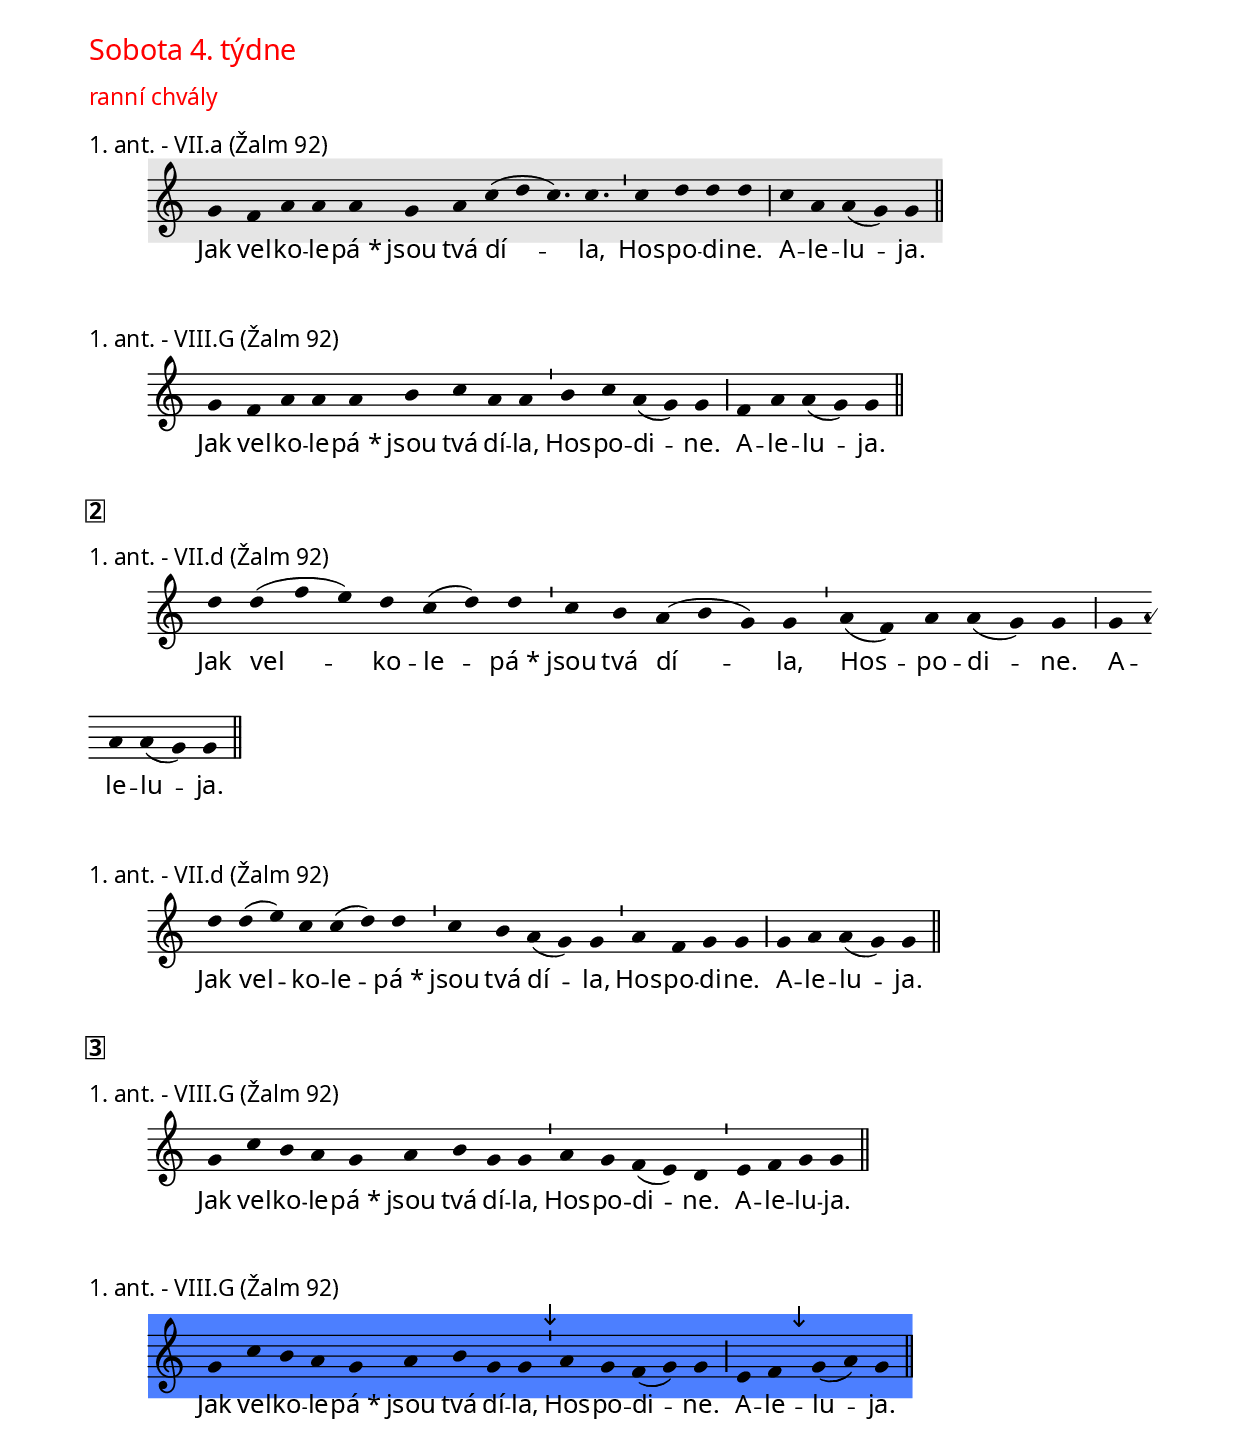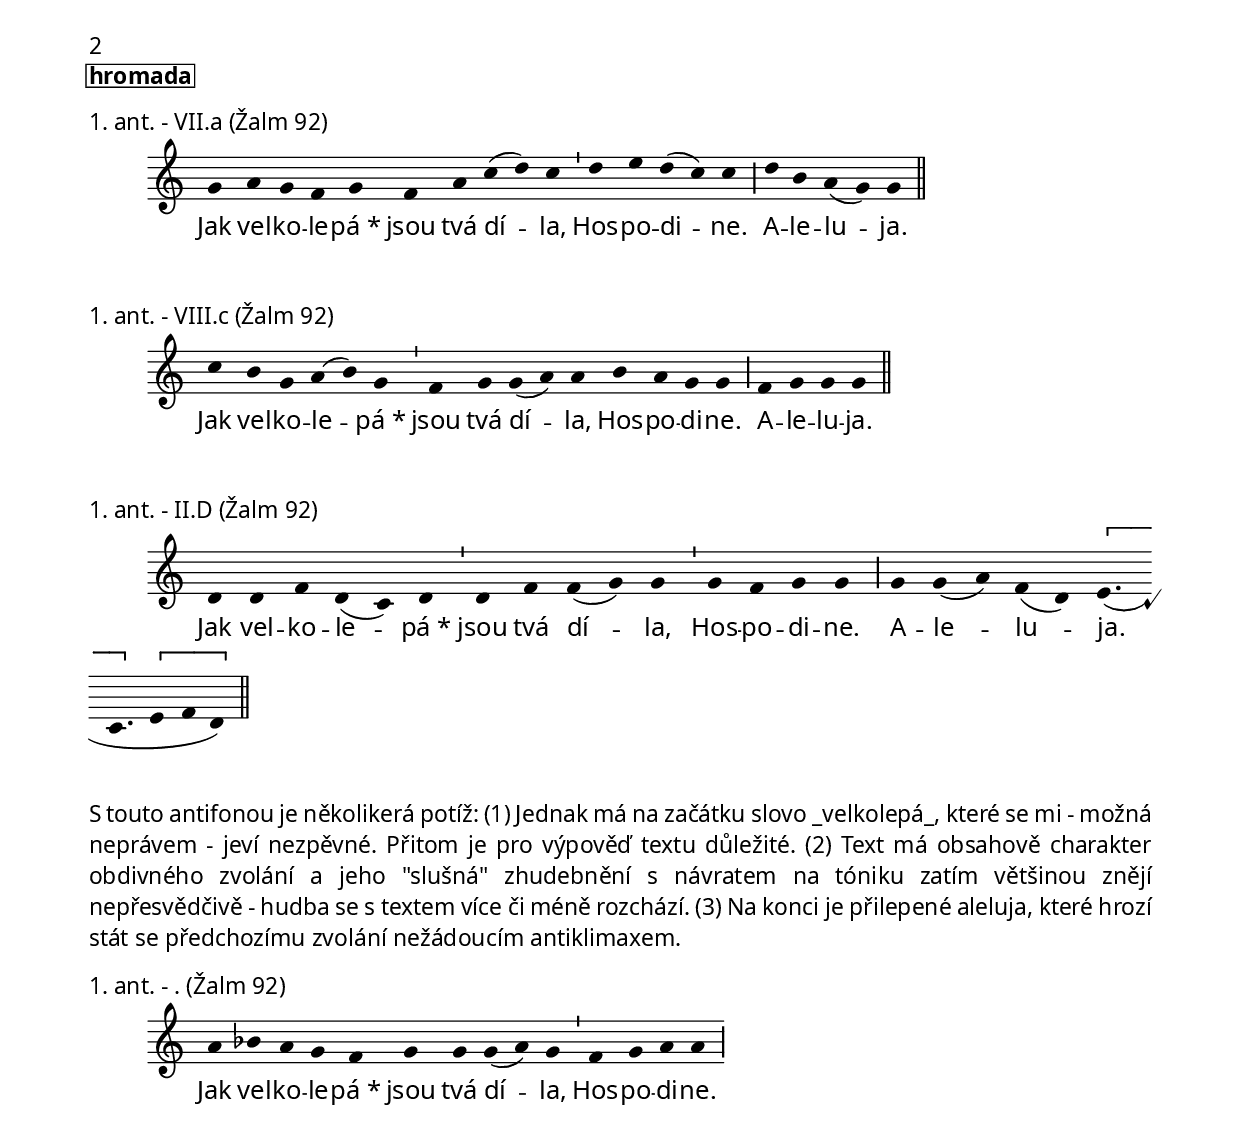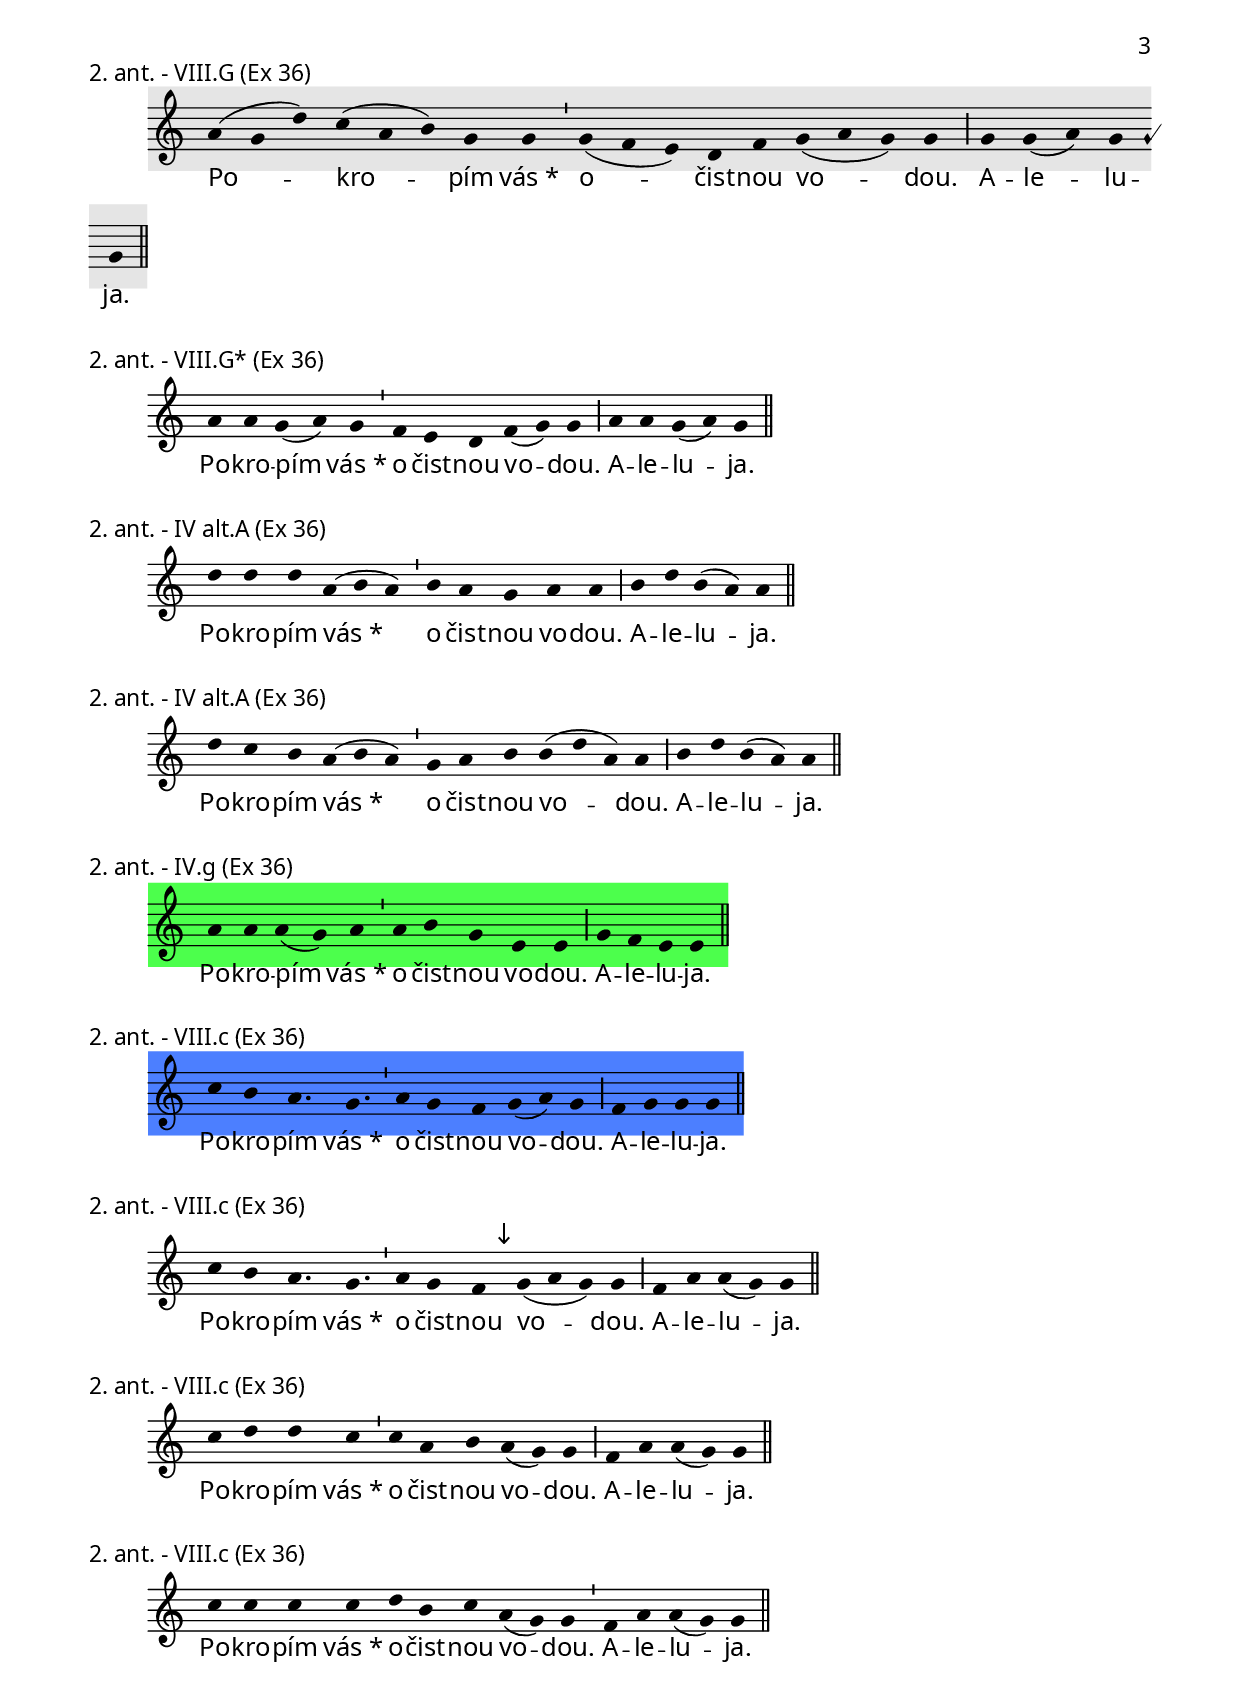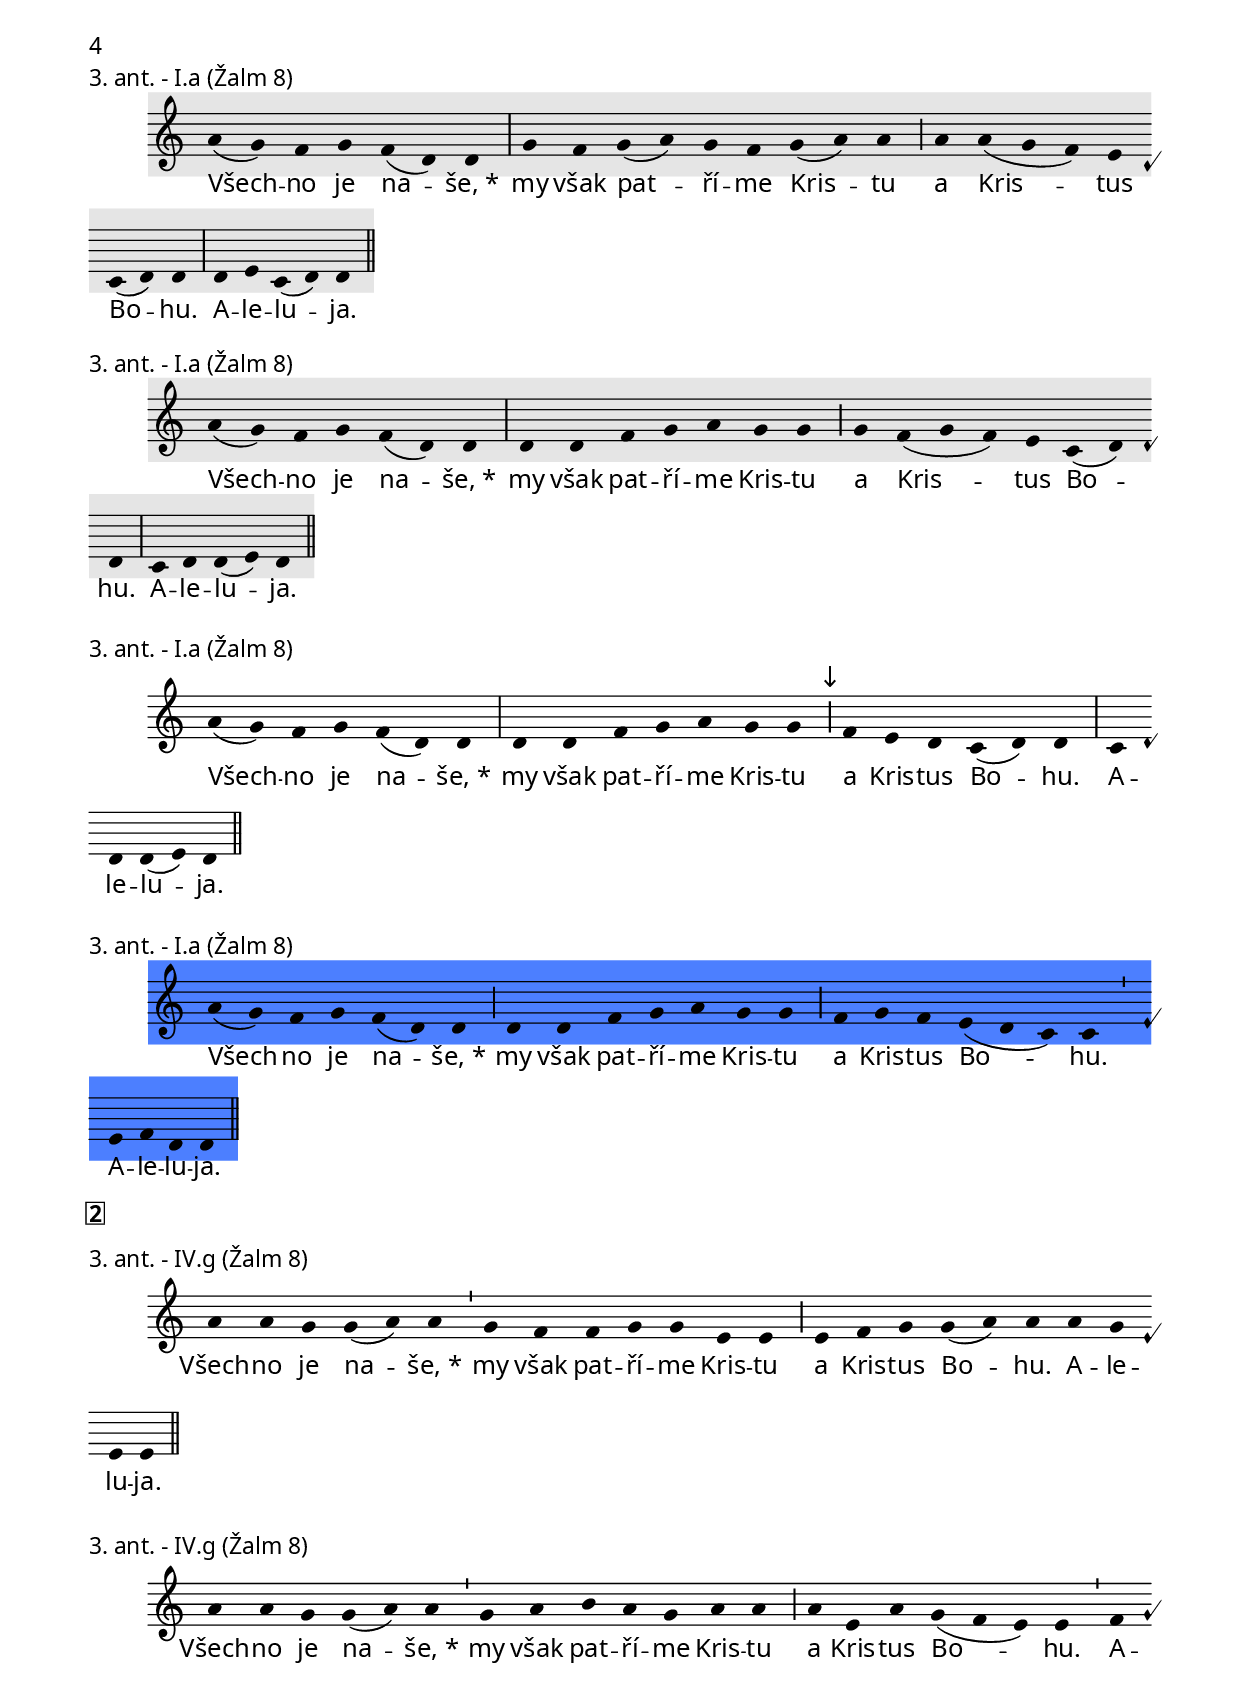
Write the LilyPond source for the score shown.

\include "../spolecne.ly"

\markup {\nadpisDen {Sobota 4. týdne}}

\markup {\nadpisHodinka {"ranní chvály"}}

\score {
  \relative c'' {
    \zvyraznovacSedy
    \choralniRezim
    g4 f a a a g a c( d c4.) c \barMin
    c4 d d d \barMaior
    c a a( g) g \barFinalis
  }
  \addlyrics {
    Jak vel -- ko -- le -- pá_* jsou tvá dí -- la,
    Hos -- po -- di -- ne.
    A -- le -- lu -- ja.
  }
  \header {
    quid = "1. ant."
    modus = "VII"
    differentia = "a"
    psalmus = "Žalm 92"
    id = "rch-a1"
    placet = "R"
    piece = \markup {\sestavTitulek}
  }
}

\score {
  \relative c'' {
    \choralniRezim
    g4 f a a a b c a a \barMin
    b c a( g) g \barMaior
    f a a( g) g \barFinalis
  }
  \addlyrics {
    Jak vel -- ko -- le -- pá_* jsou tvá dí -- la,
    Hos -- po -- di -- ne.
    A -- le -- lu -- ja.
  }
  \header {
    quid = "1. ant."
    modus = "VIII"
    differentia = "G"
    psalmus = "Žalm 92"
    id = "rch-a1"
    piece = \markup {\sestavTitulek}
  }
}

\markup\nadpisSkupiny 2

\score {
  \relative c'' {
    \choralniRezim
    d4 d( f e) d c( d) d \barMin c b a( b g) g \barMin
    a( f) a a( g) g \barMaior
    g a a( g) g \barFinalis
  }
  \addlyrics {
    Jak vel -- ko -- le -- pá_* jsou tvá dí -- la,
    Hos -- po -- di -- ne.
    A -- le -- lu -- ja.
  }
  \header {
    quid = "1. ant."
    modus = "VII"
    differentia = "d"
    psalmus = "Žalm 92"
    id = "rch-a1"
    piece = \markup {\sestavTitulek}
  }
}

\score {
  \relative c'' {
    \choralniRezim
    d4 d( e) c c( d) d \barMin c b a( g) g \barMin
    a f g g \barMaior
    g a a( g) g \barFinalis
  }
  \addlyrics {
    Jak vel -- ko -- le -- pá_* jsou tvá dí -- la,
    Hos -- po -- di -- ne.
    A -- le -- lu -- ja.
  }
  \header {
    quid = "1. ant."
    modus = "VII"
    differentia = "d"
    psalmus = "Žalm 92"
    id = "rch-a1"
    piece = \markup {\sestavTitulek}
  }
}

\markup\nadpisSkupiny 3

\score {
  \relative c'' {
    \choralniRezim
    g4 c b a g a b g g \barMin
    a g f( e) d \barMin
    e f g g \barFinalis
  }
  \addlyrics {
    Jak vel -- ko -- le -- pá_* jsou tvá dí -- la,
    Hos -- po -- di -- ne.
    A -- le -- lu -- ja.
  }
  \header {
    quid = "1. ant."
    modus = "VIII"
    differentia = "G"
    psalmus = "Žalm 92"
    id = "rch-a1"
    piece = \markup {\sestavTitulek}
  }
}

\score {
  \relative c'' {
    \zvyraznovacModry
    \choralniRezim
    g4 c b a g a b g g \barMin
    \mark\sipka a g f( g) g \barMaior
    e f \mark\sipka g( a) g \barFinalis
  }
  \addlyrics {
    Jak vel -- ko -- le -- pá_* jsou tvá dí -- la,
    Hos -- po -- di -- ne.
    A -- le -- lu -- ja.
  }
  \header {
    quid = "1. ant."
    modus = "VIII"
    differentia = "G"
    psalmus = "Žalm 92"
    id = "rch-a1"
    piece = \markup {\sestavTitulek}
  }
}

\pageBreak

\markup\nadpisSkupiny hromada

\score {
  \relative c'' {
    \choralniRezim
    g4 a g f g f a c( d) c \barMin
    d e d( c) c \barMaior
    d b a( g) g \barFinalis
  }
  \addlyrics {
    Jak vel -- ko -- le -- pá_* jsou tvá dí -- la,
    Hos -- po -- di -- ne.
    A -- le -- lu -- ja.
  }
  \header {
    quid = "1. ant."
    modus = "VII"
    differentia = "a"
    psalmus = "Žalm 92"
    id = "rch-a1"
    piece = \markup {\sestavTitulek}
  }
}

\score {
  \relative c'' {
    \choralniRezim
    c4 b g a( b) g \barMin
    f g g( a) a b a g g \barMaior
    f g g g \barFinalis
  }
  \addlyrics {
    Jak vel -- ko -- le -- pá_*
    jsou tvá dí -- la, Hos -- po -- di -- ne.
    A -- le -- lu -- ja.
  }
  \header {
    quid = "1. ant."
    modus = "VIII"
    differentia = "c"
    psalmus = "Žalm 92"
    id = "rch-a1"
    piece = \markup {\sestavTitulek}
  }
}

\score {
  \relative c' {
    \choralniRezim
    d4 d f d( c) d \barMin
    d f f( g) g \barMin g f g g \barMaior
    g g( a) f( d) \[ e4.( c \] \[ e4 f d) \] \barFinalis
  }
  \addlyrics {
    Jak vel -- ko -- le -- pá_*
    jsou tvá dí -- la, Hos -- po -- di -- ne.
    A -- le -- lu -- ja.
  }
  \header {
    quid = "1. ant."
    modus = "II"
    differentia = "D"
    psalmus = "Žalm 92"
    id = "rch-a1"
    piece = \markup {\sestavTitulek}
  }
}

\markup\justify{
  S touto antifonou je několikerá potíž:
  (1) Jednak má na začátku slovo _velkolepá_, které se mi - možná neprávem -
  jeví nezpěvné. Přitom je pro výpověď textu důležité.
  (2) Text má obsahově charakter obdivného zvolání a jeho "\"slušná\""
  zhudebnění s návratem na tóniku zatím většinou znějí nepřesvědčivě -
  hudba se s textem více či méně rozchází.
  (3) Na konci je přilepené aleluja, které hrozí stát se předchozímu
  zvolání nežádoucím antiklimaxem.
}

\score {
  \relative c'' {
    \choralniRezim
    a4 bes a g f g g g( a) g \barMin
    f g a a \barMaior

  }
  \addlyrics {
    Jak vel -- ko -- le -- pá_*
    jsou tvá dí -- la, Hos -- po -- di -- ne.
    A -- le -- lu -- ja.
  }
  \header {
    quid = "1. ant."
    modus = ""
    differentia = ""
    psalmus = "Žalm 92"
    id = "rch-a1"
    piece = \markup {\sestavTitulek}
  }
}

\pageBreak

\score {
  \relative c'' {
    \zvyraznovacSedy
    \choralniRezim
    a( g d') c( a b) g g \barMin g( f e) d f g( a g) g \barMaior
    g g( a) g g \barFinalis
  }
  \addlyrics {
    Po -- kro -- pím vás_* o -- čist -- nou vo -- dou.
    A -- le -- lu -- ja.
  }
  \header {
    quid = "2. ant."
    modus = "VIII"
    differentia = "G"
    psalmus = "Ex 36"
    id = "rch-a2"
    placet = "~"
    piece = \markup {\sestavTitulek}
  }
}

\score {
  \relative c'' {
    \choralniRezim
    a4 a g( a) g \barMin f e d f( g) g \barMaior
    a a g( a) g \barFinalis
  }
  \addlyrics {
    Po -- kro -- pím vás_* o -- čist -- nou vo -- dou.
    A -- le -- lu -- ja.
  }
  \header {
    quid = "2. ant."
    modus = "VIII"
    differentia = "G*"
    psalmus = "Ex 36"
    id = "rch-a2"
    piece = \markup {\sestavTitulek}
  }
}

\score {
  \relative c'' {
    \choralniRezim
    d4 d d a( b a) \barMin b a g a a \barMaior
    b d b( a) a \barFinalis
  }
  \addlyrics {
    Po -- kro -- pím vás_* o -- čist -- nou vo -- dou.
    A -- le -- lu -- ja.
  }
  \header {
    quid = "2. ant."
    modus = "IV alt"
    differentia = "A"
    psalmus = "Ex 36"
    id = "rch-a2"
    piece = \markup {\sestavTitulek}
  }
}

\score {
  \relative c'' {
    \choralniRezim
    d4 c b a( b a) \barMin g a b b( d a) a \barMaior
    b d b( a) a \barFinalis
  }
  \addlyrics {
    Po -- kro -- pím vás_* o -- čist -- nou vo -- dou.
    A -- le -- lu -- ja.
  }
  \header {
    quid = "2. ant."
    modus = "IV alt"
    differentia = "A"
    psalmus = "Ex 36"
    id = "rch-a2"
    piece = \markup {\sestavTitulek}
  }
}

\score {
  \relative c'' {
    \zvyraznovacZeleny
    \choralniRezim
    a4 a a( g) a \barMin a b g e e \barMaior
    g f e e \barFinalis
  }
  \addlyrics {
    Po -- kro -- pím vás_* o -- čist -- nou vo -- dou.
    A -- le -- lu -- ja.
  }
  \header {
    quid = "2. ant."
    modus = "IV"
    differentia = "g"
    psalmus = "Ex 36"
    placet = "vykrádá nápěv psalmodie, ale myslím, že melodie k textu sedí dobře"
    id = "rch-a2"
    piece = \markup {\sestavTitulek}
  }
}

\score {
  \relative c'' {
    \zvyraznovacModry
    \choralniRezim
    c4 b a4. g \barMin a4 g f g( a) g \barMaior
    f g g g \barFinalis
  }
  \addlyrics {
    Po -- kro -- pím vás_* o -- čist -- nou vo -- dou.
    A -- le -- lu -- ja.
  }
  \header {
    quid = "2. ant."
    modus = "VIII"
    differentia = "c"
    psalmus = "Ex 36"
    id = "rch-a2"
    piece = \markup {\sestavTitulek}
  }
}

\score {
  \relative c'' {
    \choralniRezim
    c4 b a4. g \barMin a4 g f \mark\sipka g( a g) g \barMaior
    f a a( g) g \barFinalis
  }
  \addlyrics {
    Po -- kro -- pím vás_* o -- čist -- nou vo -- dou.
    A -- le -- lu -- ja.
  }
  \header {
    quid = "2. ant."
    modus = "VIII"
    differentia = "c"
    psalmus = "Ex 36"
    id = "rch-a2"
    piece = \markup {\sestavTitulek}
  }
}

\score {
  \relative c'' {
    \choralniRezim
    c4 d d c \barMin c a b a( g) g \barMaior
    f a a( g) g \barFinalis
  }
  \addlyrics {
    Po -- kro -- pím vás_* o -- čist -- nou vo -- dou.
    A -- le -- lu -- ja.
  }
  \header {
    quid = "2. ant."
    modus = "VIII"
    differentia = "c"
    psalmus = "Ex 36"
    id = "rch-a2"
    piece = \markup {\sestavTitulek}
  }
}

\score {
  \relative c'' {
    \choralniRezim
    c4 c c c d b c a( g) g \barMin
    f a a( g) g \barFinalis
  }
  \addlyrics {
    Po -- kro -- pím vás_* o -- čist -- nou vo -- dou.
    A -- le -- lu -- ja.
  }
  \header {
    quid = "2. ant."
    modus = "VIII"
    differentia = "c"
    psalmus = "Ex 36"
    id = "rch-a2"
    piece = \markup {\sestavTitulek}
  }
}

\pageBreak

\score {
  \relative c'' {
    \zvyraznovacSedy
    \choralniRezim
    a( g) f g f( d) d \barMax
    g f g( a) g f g( a) a \barMaior
    a a( g f) e c( d) d \barMax
    d e c( d) d \barFinalis
  }
  \addlyrics {
    Všech -- no je na -- še,_*
    my však pat -- ří -- me Kris -- tu
    a Kris -- tus Bo -- hu.
    A -- le -- lu -- ja.
  }
  \header {
    quid = "3. ant."
    modus = "I"
    differentia = "a"
    psalmus = "Žalm 8"
    id = "rch-a3"
    placet = "R"
    piece = \markup {\sestavTitulek}
  }
}

\score {
  \relative c'' {
    \zvyraznovacSedy
    \choralniRezim
    a( g) f g f( d) d \barMax
    d d f g a g g \barMaior
    g f( g f) e c( d) d \barMax
    c d d( e) d \barFinalis
  }
  \addlyrics {
    Všech -- no je na -- še,_*
    my však pat -- ří -- me Kris -- tu
    a Kris -- tus Bo -- hu.
    A -- le -- lu -- ja.
  }
  \header {
    quid = "3. ant."
    modus = "I"
    differentia = "a"
    psalmus = "Žalm 8"
    placet = "torculus na _Kristus_ se úplně nehodí"
    id = "rch-a3"
    piece = \markup {\sestavTitulek}
  }
}

\score {
  \relative c'' {
    \choralniRezim
    a( g) f g f( d) d \barMax
    d d f g a g g \barMaior
    \mark\sipka f e d c( d) d \barMax
    c d d( e) d \barFinalis
  }
  \addlyrics {
    Všech -- no je na -- še,_*
    my však pat -- ří -- me Kris -- tu
    a Kris -- tus Bo -- hu.
    A -- le -- lu -- ja.
  }
  \header {
    quid = "3. ant."
    modus = "I"
    differentia = "a"
    psalmus = "Žalm 8"
    id = "rch-a3"
    piece = \markup {\sestavTitulek}
  }
}

\score {
  \relative c'' {
    \zvyraznovacModry
    \choralniRezim
    a( g) f g f( d) d \barMaior
    d d f g a g g \barMaior
    f g f e( d c) c \barMin
    e f d d \barFinalis
  }
  \addlyrics {
    Všech -- no je na -- še,_*
    my však pat -- ří -- me Kris -- tu
    a Kris -- tus Bo -- hu.
    A -- le -- lu -- ja.
  }
  \header {
    quid = "3. ant."
    modus = "I"
    differentia = "a"
    psalmus = "Žalm 8"
    id = "rch-a3"
    piece = \markup {\sestavTitulek}
  }
}

\markup\nadpisSkupiny 2

\score {
  \relative c'' {
    \choralniRezim
    a4 a g g( a) a \barMin
    g f f g g e e \barMaior
    e f g g( a) a
    a g e e \barFinalis
  }
  \addlyrics {
    Všech -- no je na -- še,_*
    my však pat -- ří -- me Kris -- tu
    a Kris -- tus Bo -- hu.
    A -- le -- lu -- ja.
  }
  \header {
    quid = "3. ant."
    modus = "IV"
    differentia = "g"
    psalmus = "Žalm 8"
    id = "rch-a3"
    piece = \markup {\sestavTitulek}
  }
}

\score {
  \relative c'' {
    \choralniRezim
    a4 a g g( a) a \barMin
    g a b a g a a \barMaior
    a e a g( f e) e \barMin
    f g e e \barFinalis
  }
  \addlyrics {
    Všech -- no je na -- še,_*
    my však pat -- ří -- me Kris -- tu
    a Kris -- tus Bo -- hu.
    A -- le -- lu -- ja.
  }
  \header {
    quid = "3. ant."
    modus = "IV"
    differentia = "g"
    psalmus = "Žalm 8"
    id = "rch-a3"
    piece = \markup {\sestavTitulek}
  }
}